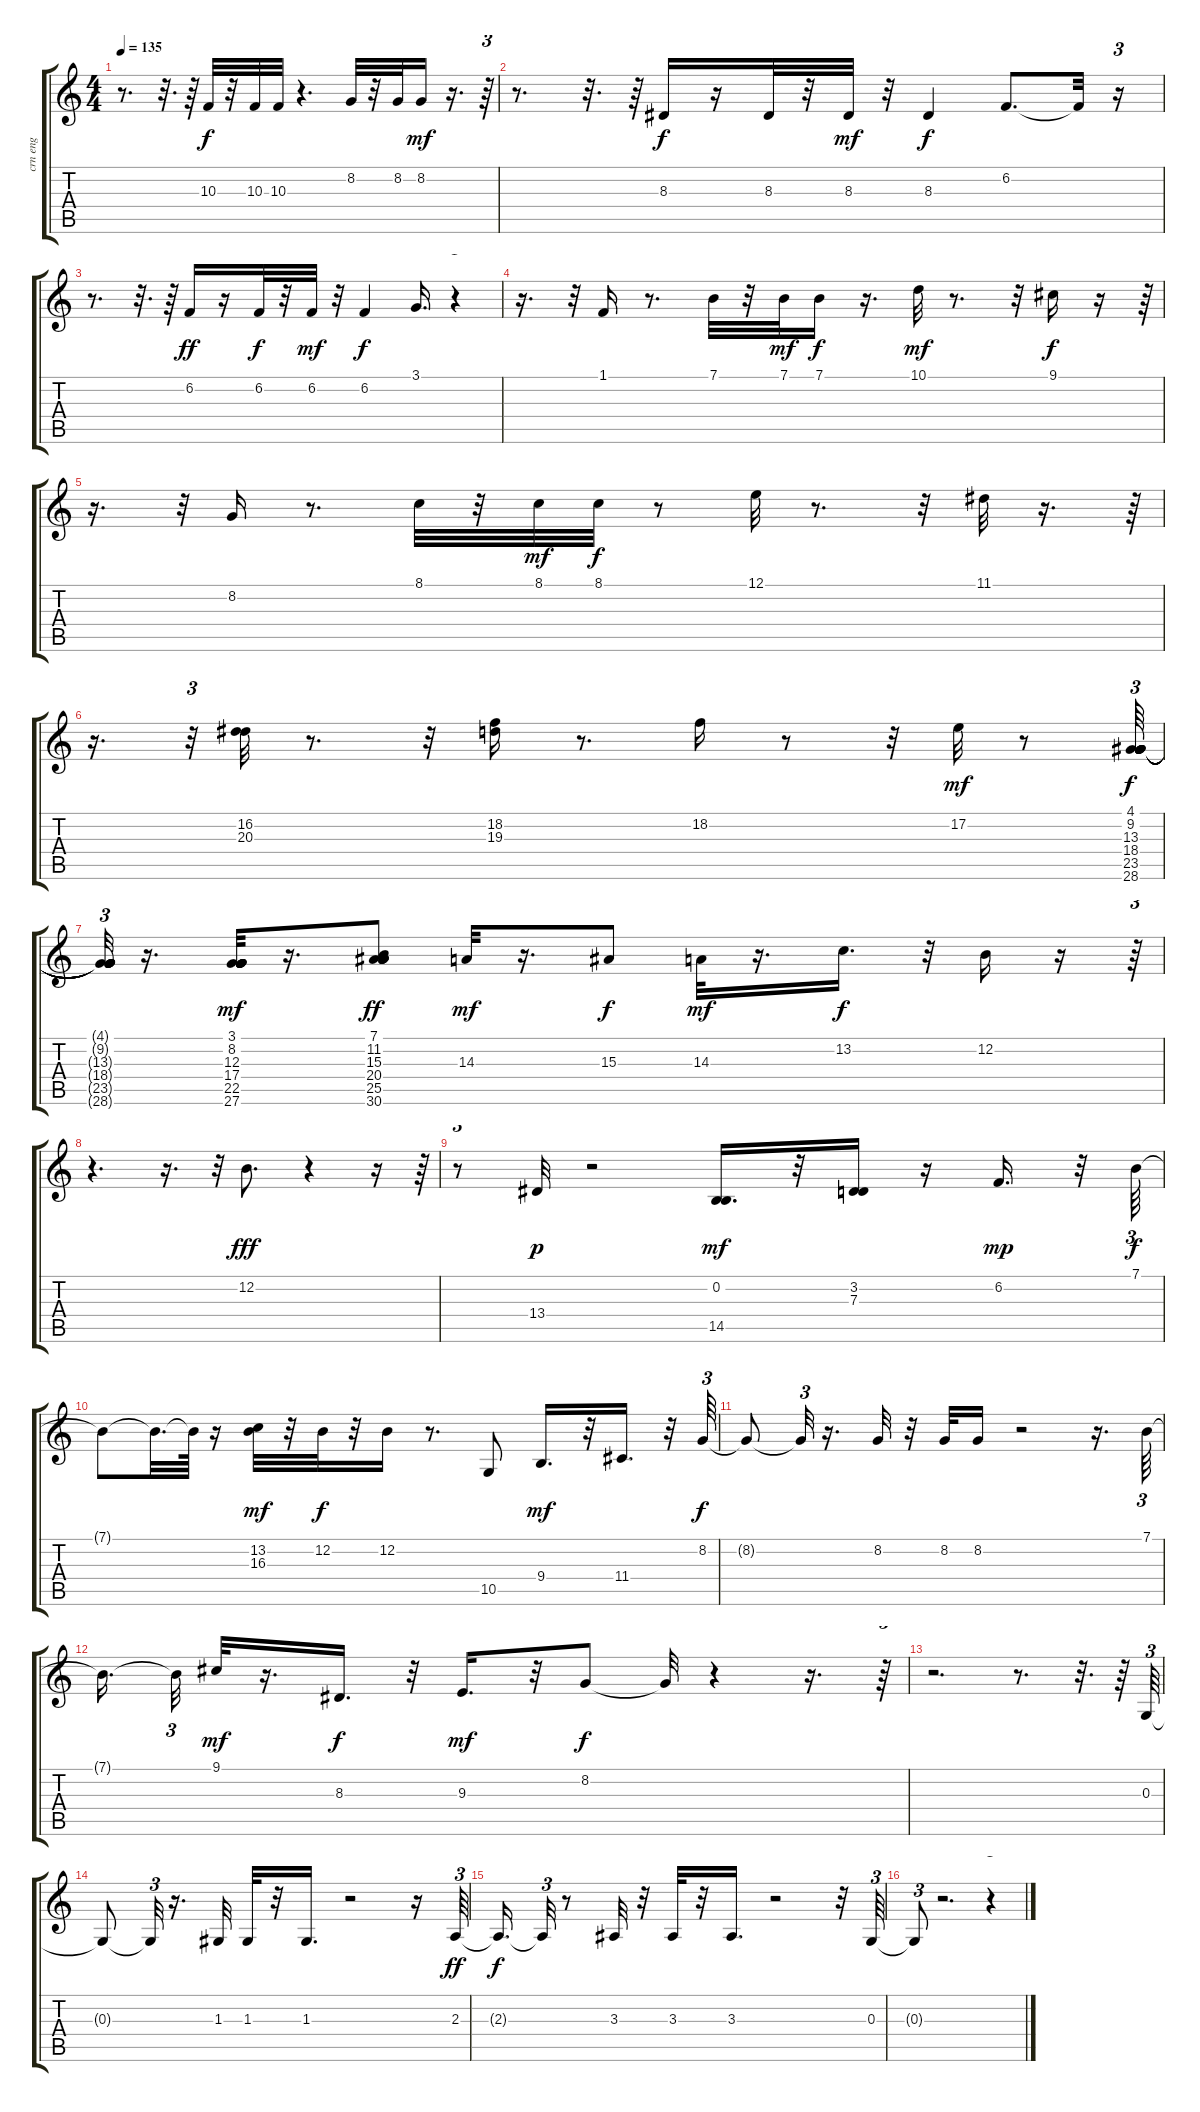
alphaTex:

\track ("crn eng" "crn eng") {instrument englishhorn}
\staff {score tabs}
\tuning (E4 B3 G3 D3 A2 E2) {hide}
\ts (4 4)
\tempo 135
\clef g2
\ks c
r.8{d dy f} r.32{d} r.64 10.3.32 r.32 10.3.32 10.3.32 r.4{d} 8.2.32 r.32 8.2.32 8.2.16{dy mf} r.16{d} r.64{tu (3 2)} |
r.8{d} r.32{d} r.64 8.3.16{dy f} r.16 8.3.32 r.32 8.3.32{dy mf} r.32 8.3.4{dy f} 6.2.8{d} 6.2{t}.32 r.16{tu (3 2)} |
r.8{d} r.32{d} r.64 6.2.16{dy ff} r.16 6.2.32{dy f} r.32 6.2.32{dy mf} r.32 6.2.4{dy f} 3.1.16{d} r.4{tu (3 2)} |
r.16{d} r.32{tu (3 2)} 1.1.16 r.8{d} 7.1.32 r.32 7.1.32{dy mf} 7.1.16{dy f} r.16{d} 10.1.32{dy mf} r.8{d} r.32 9.1.16{dy f} r.16 r.64{tu (3 2)} |
r.16{d} r.32{tu (3 2)} 8.2.16 r.8{d} 8.1.32 r.32 8.1.32{dy mf} 8.1.32{dy f} r.8 12.1.32 r.8{d} r.32 11.1.32 r.16{d} r.64{tu (3 2)} |
r.16{d} r.32{tu (3 2)} (16.2 20.3).32 r.8{d} r.32 (18.2 19.3).16 r.8{d} 18.2.16 r.8 r.32 17.2.32{dy mf} r.8 (4.1 9.2 13.3 18.4 23.5 28.6).64{tu (3 2) dy f} |
(4.1{t} 9.2{t} 13.3{t} 18.4{t} 23.5{t} 28.6{t}).32{tu (3 2)} r.16{d} (3.1 8.2 12.3 17.4 22.5 27.6).32{dy mf} r.16{d} (7.1 11.2 15.3 20.4 25.5 30.6).8{dy ff} 14.3.32{dy mf} r.16{d} 15.3.8{dy f} 14.3.32{dy mf} r.16{d} 13.2.16{d dy f} r.32 12.2.16 r.16 r.64{tu (3 2)} |
r.4{d} r.16{d} r.32{tu (3 2)} 12.2.8{d dy fff} r.4 r.16 r.64{tu (3 2)} |
r.8{tu (3 2)} 13.4.32{dy p} r.2 (0.2 14.5).16{d dy mf} r.32 (3.2 7.3).16 r.16 6.2.16{d dy mp} r.32 7.1.64{tu (3 2) dy f} |
7.1{t}.8 7.1{t}.32{d} 7.1{t}.64 r.16 (13.2 16.3).32{dy mf} r.32 12.2.32{dy f} r.32 12.2.16 r.8{d} 10.5.8 9.4.16{d dy mf} r.32 11.4.16{d} r.32 8.2.64{tu (3 2) dy f} |
8.2{t}.8 8.2{t}.32{tu (3 2)} r.16{d} 8.2.32 r.32 8.2.32 8.2.16 r.2 r.16{d} 7.1.64{tu (3 2)} |
7.1{t}.16{d} 7.1{t}.32{tu (3 2)} 9.1.32{dy mf} r.16{d} 8.3.16{d dy f} r.32 9.3.16{d dy mf} r.32 8.2.8{dy f} 8.2{t}.32 r.4 r.16{d} r.64{tu (3 2)} |
r.2{d} r.8{d} r.32{d} r.64 0.3.64{tu (3 2)} |
0.3{t}.8 0.3{t}.32{tu (3 2)} r.16{d} 1.3.32 1.3.32 r.32 1.3.16{d} r.2 r.16 2.3.64{tu (3 2) dy ff} |
2.3{t}.16{d dy f} 2.3{t}.32{tu (3 2)} r.8 3.3.32 r.32 3.3.32 r.32 3.3.16{d} r.2 r.32 0.3.64{tu (3 2)} |
0.3{t}.8{tu (3 2)} r.2{d} r.4{tu (3 2)}
